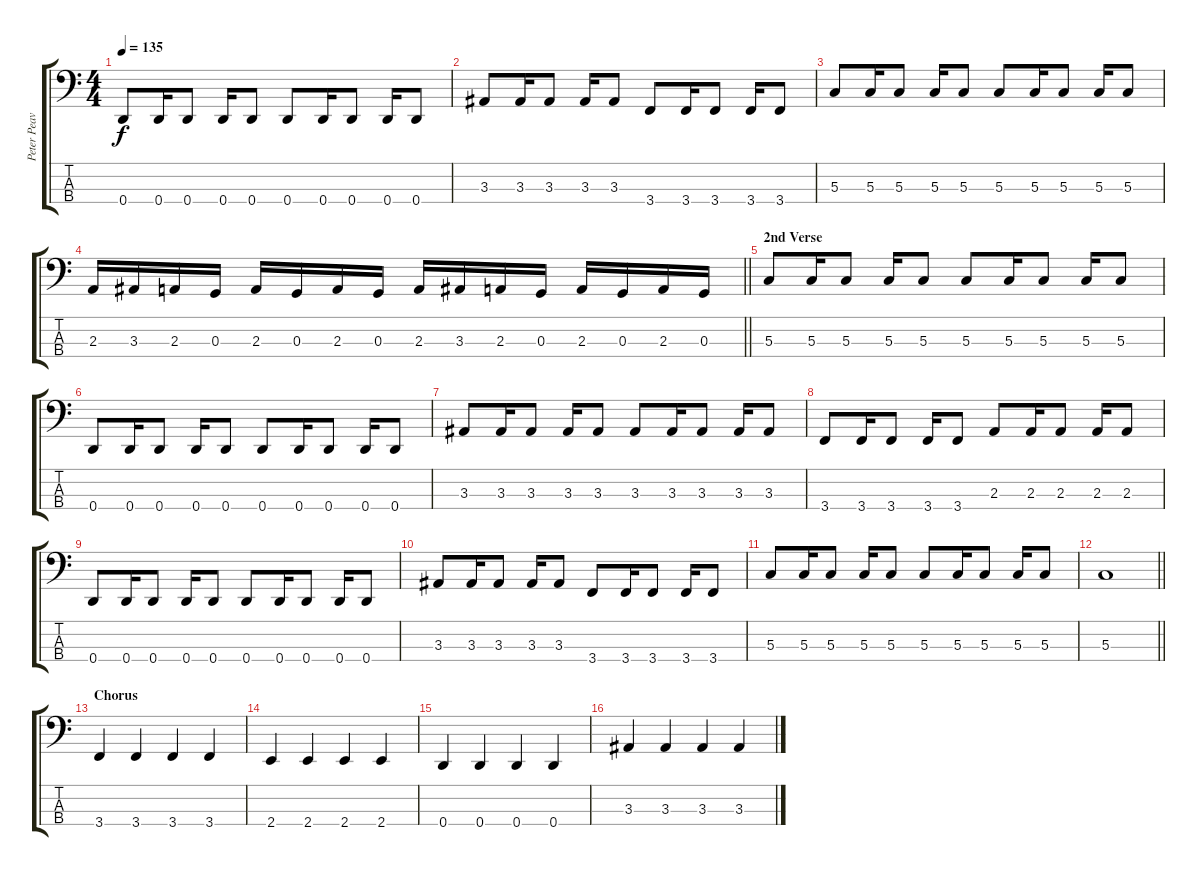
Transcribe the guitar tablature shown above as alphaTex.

\track ("Peter Peavy Wagner" "Peter Peav") {instrument electricbassfinger}
\staff {score tabs}
\tuning (F2 C2 G1 D1) {hide}
\ts (4 4)
\tempo 135
\clef f4
\ks c
0.4.8{dy f} 0.4.16 0.4.8 0.4.16 0.4.8 0.4.8 0.4.16 0.4.8 0.4.16 0.4.8 |
3.3.8 3.3.16 3.3.8 3.3.16 3.3.8 3.4.8 3.4.16 3.4.8 3.4.16 3.4.8 |
5.3.8 5.3.16 5.3.8 5.3.16 5.3.8 5.3.8 5.3.16 5.3.8 5.3.16 5.3.8 |
\barLineRight lightlight
2.3.16 3.3.16 2.3.16 0.3.16 2.3.16 0.3.16 2.3.16 0.3.16 2.3.16 3.3.16 2.3.16 0.3.16 2.3.16 0.3.16 2.3.16 0.3.16 |
\section ("" "2nd Verse")
5.3.8 5.3.16 5.3.8 5.3.16 5.3.8 5.3.8 5.3.16 5.3.8 5.3.16 5.3.8 |
0.4.8 0.4.16 0.4.8 0.4.16 0.4.8 0.4.8 0.4.16 0.4.8 0.4.16 0.4.8 |
3.3.8 3.3.16 3.3.8 3.3.16 3.3.8 3.3.8 3.3.16 3.3.8 3.3.16 3.3.8 |
3.4.8 3.4.16 3.4.8 3.4.16 3.4.8 2.3.8 2.3.16 2.3.8 2.3.16 2.3.8 |
0.4.8 0.4.16 0.4.8 0.4.16 0.4.8 0.4.8 0.4.16 0.4.8 0.4.16 0.4.8 |
3.3.8 3.3.16 3.3.8 3.3.16 3.3.8 3.4.8 3.4.16 3.4.8 3.4.16 3.4.8 |
5.3.8 5.3.16 5.3.8 5.3.16 5.3.8 5.3.8 5.3.16 5.3.8 5.3.16 5.3.8 |
\barLineRight lightlight
5.3.1 |
\section ("" "Chorus")
3.4.4 3.4.4 3.4.4 3.4.4 |
2.4.4 2.4.4 2.4.4 2.4.4 |
0.4.4 0.4.4 0.4.4 0.4.4 |
3.3.4 3.3.4 3.3.4 3.3.4
